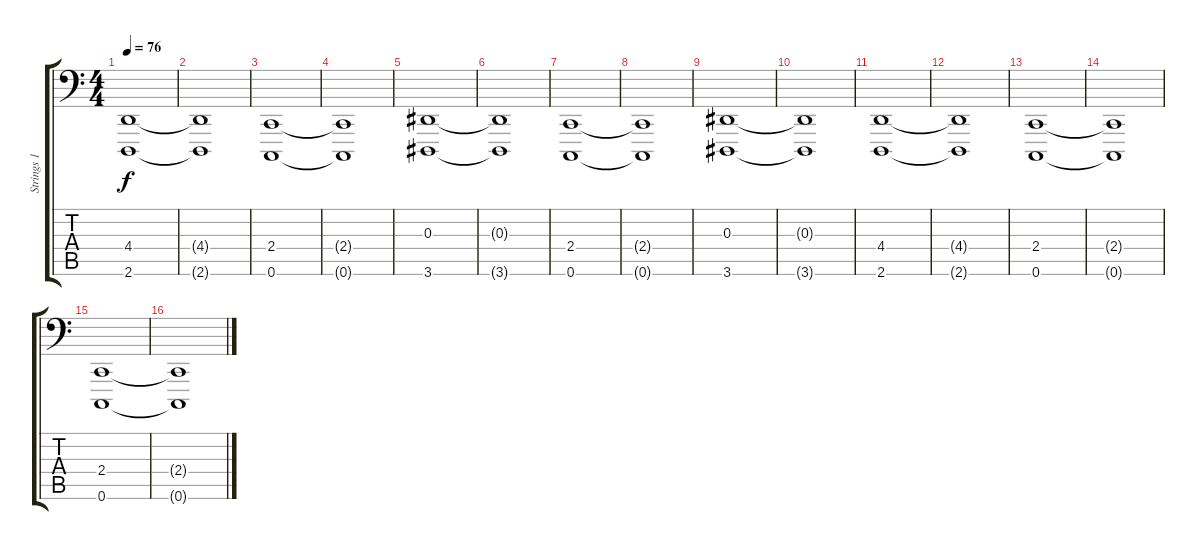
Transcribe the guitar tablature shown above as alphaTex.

\track ("Strings 1" "Strings 1") {instrument stringensemble1}
\staff {score tabs}
\tuning (C3 G2 Eb2 Bb1 F1 C1) {hide}
\ts (4 4)
\tempo 76
\clef f4
\ks c
(4.4 2.6).1{dy f} |
(4.4{t} 2.6{t}).1 |
(2.4 0.6).1 |
(2.4{t} 0.6{t}).1 |
(0.3 3.6).1 |
(0.3{t} 3.6{t}).1 |
(2.4 0.6).1 |
(2.4{t} 0.6{t}).1 |
(0.3 3.6).1 |
(0.3{t} 3.6{t}).1 |
(4.4 2.6).1 |
(4.4{t} 2.6{t}).1 |
(2.4 0.6).1 |
(2.4{t} 0.6{t}).1 |
(2.4 0.6).1 |
(2.4{t} 0.6{t}).1
